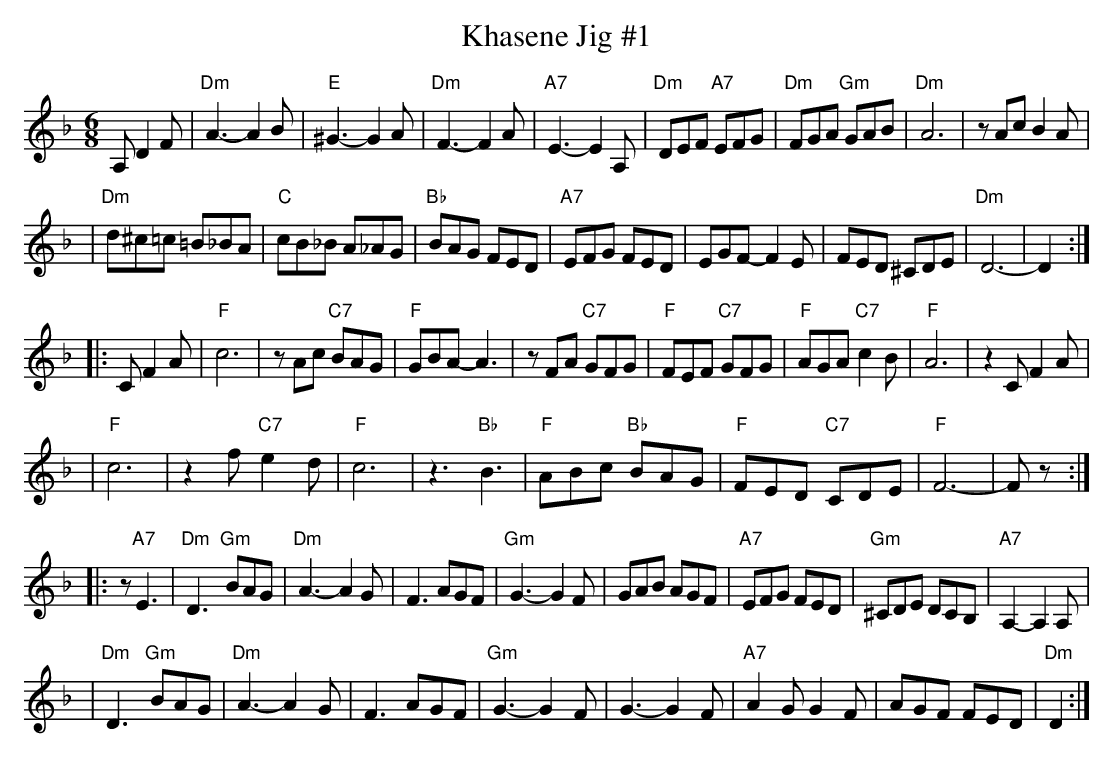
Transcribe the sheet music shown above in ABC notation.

X:1
T: Khasene Jig #1
M: 6/8
L: 1/8
K: Dm
A, D2F \
| "Dm"A3- A2B | "E"^G3- G2A | "Dm"F3- F2A | "A7"E3- E2A, \
| "Dm"DEF "A7"EFG | "Dm"FGA "Gm"GAB | "Dm"A6 | zAc B2A |
| "Dm"d^c=c =B_BA | "C"cB_B A_AG | "Bb"BAG FED | "A7"EFG FED \
| EGF- F2E | FED ^CDE | "Dm"D6- | D2 :|
|: C F2A \
| "F"c6 | zAc "C7"BAG | "F"GBA- A3 | zFA "C7"GFG \
| "F"FEF "C7"GFG | "F"AGA "C7"c2B | "F"A6 | z2C F2A |
| "F"c6 | z2f "C7"e2d | "F"c6 | z3 "Bb"B3 \
| "F"ABc "Bb"BAG | "F"FED "C7"CDE | "F"F6- | Fz :|
|: z "A7"E3 \
| "Dm "D3 "Gm"BAG | "Dm"A3- A2G | F3 AGF | "Gm"G3- G2F \
| GAB AGF | "A7"EFG FED | "Gm"^CDE DCB, | "A7"A,2- A,2A, |
| "Dm"D3 "Gm"BAG | "Dm"A3- A2G | F3 AGF | "Gm"G3- G2F \
| G3- G2F | "A7"A2G G2F | AGF FED | "Dm"D2 :|
